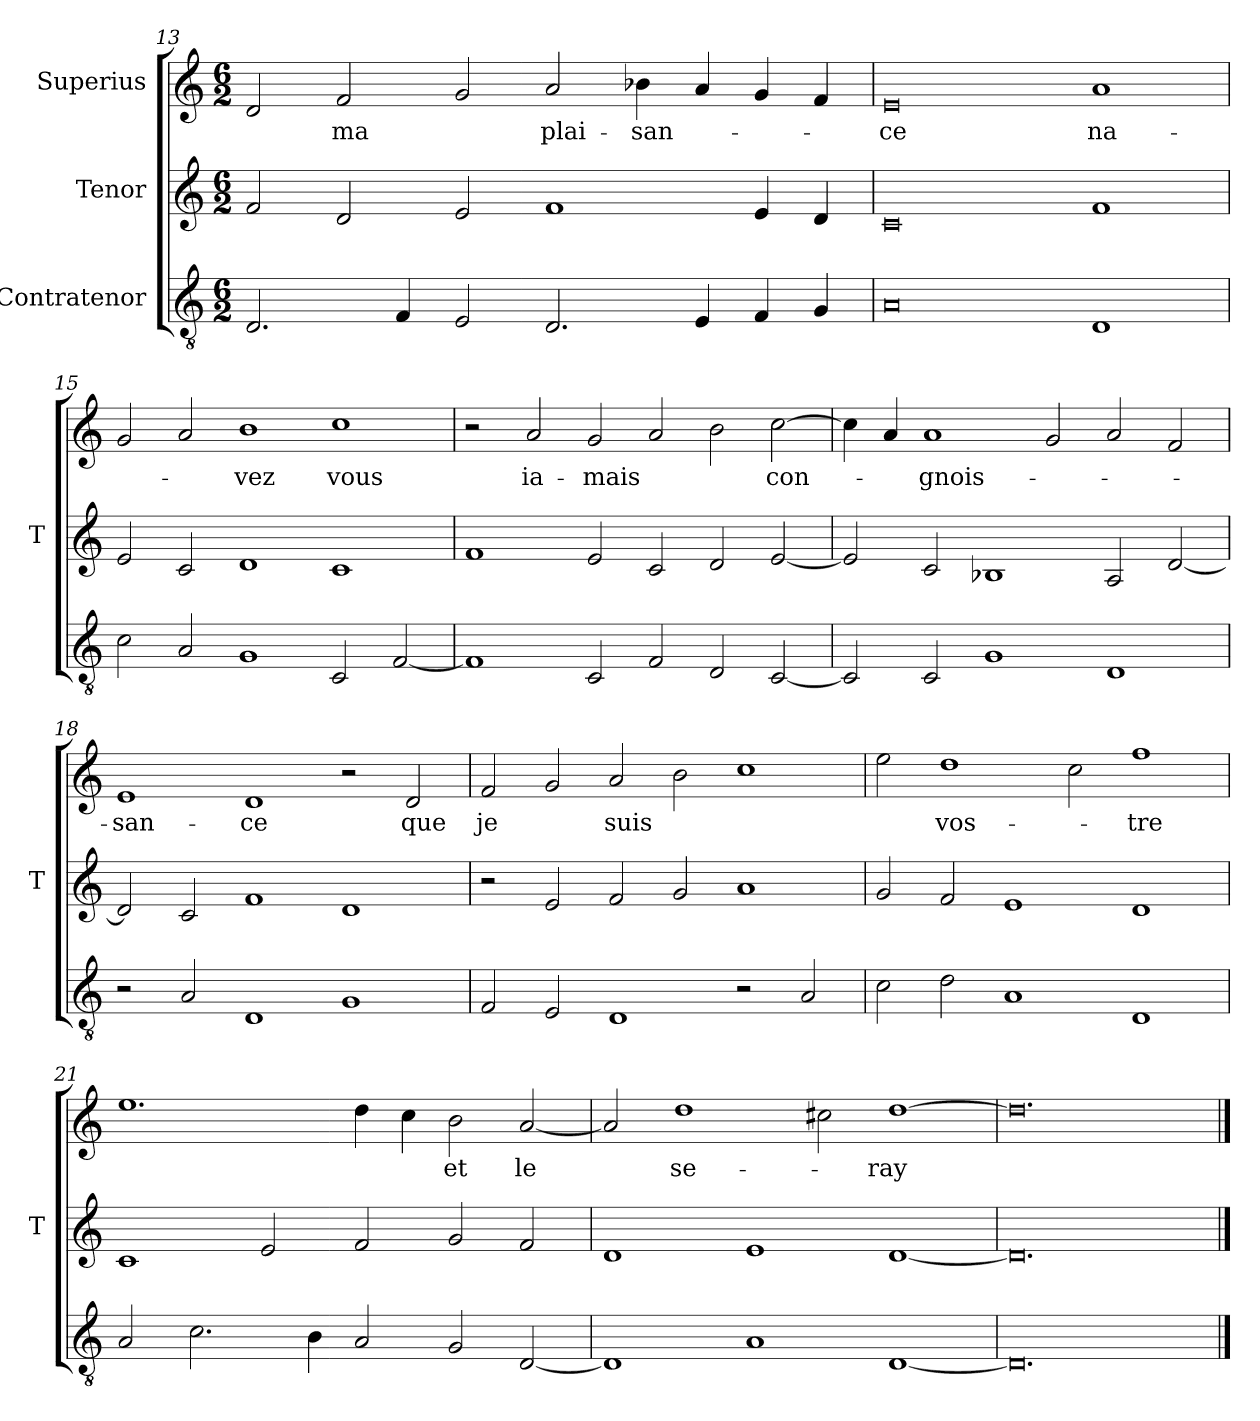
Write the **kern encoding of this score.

**kern	**kern	**kern	**text
*part3	*part2	*part1	*part1
*staff3	*staff2	*staff1	*staff1
*I"Contratenor	*I"Tenor	*I"Superius	*
*	*I'T	*	*
*clefGv2	*clefG2	*clefG2	*
*M6/2	*M6/2	*M6/2	*
=13	=13	=13	=13
2.D	2f	2d	.
.	2d	2f	-ma
4F	.	.	.
2E	2e	2g	.
2.D	1f	2a	plai-
.	.	4b-X	-san-
4E	.	4a	.
4F	4e	4g	.
4G	4d	4f	.
=14	=14	=14	=14
0A	0c	0e	-ce
1D	1f	1a	na-
=15	=15	=15	=15
2c	2e	2g	.
2A	2c	2a	.
1G	1d	1b	-vez
2C	1c	1cc	-vous
[2F	.	.	.
=16	=16	=16	=16
1F]	1f	2r	.
.	.	2a	ia-
2C	2e	2g	-mais
2F	2c	2a	.
2D	2d	2b	.
[2C	[2e	[2cc	con-
=17	=17	=17	=17
2C]	2e]	4cc]	.
.	.	4a	.
2C	2c	1a	-gnois-
1G	1B-X	.	.
.	.	2g	.
1D	2A	2a	.
.	[2d	2f	.
=18	=18	=18	=18
2r	2d]	1e	-san-
2A	2c	.	.
1D	1f	1d	-ce
1G	1d	2r	.
.	.	2d	-que
=19	=19	=19	=19
2F	2r	2f	-je
2E	2e	2g	.
1D	2f	2a	-suis
.	2g	2b	.
2r	1a	1cc	.
2A	.	.	.
=20	=20	=20	=20
2c	2g	2ee	.
2d	2f	1dd	vos-
1A	1e	.	.
.	.	2cc	.
1D	1d	1ff	-tre
=21	=21	=21	=21
2A	1c	1.ee	.
2.c	.	.	.
.	2e	.	.
4B	.	.	.
2A	2f	4dd	.
.	.	4cc	.
2G	2g	2b	-et
[2D	2f	[2a	-le
=22	=22	=22	=22
1D]	1d	2a]	.
.	.	1dd	se-
1A	1e	.	.
.	.	2cc#X	.
[1D	[1d	[1dd	-ray
=23	=23	=23	=23
0.D]	0.d]	0.dd]	.
==	==	==	==
*-	*-	*-	*-
